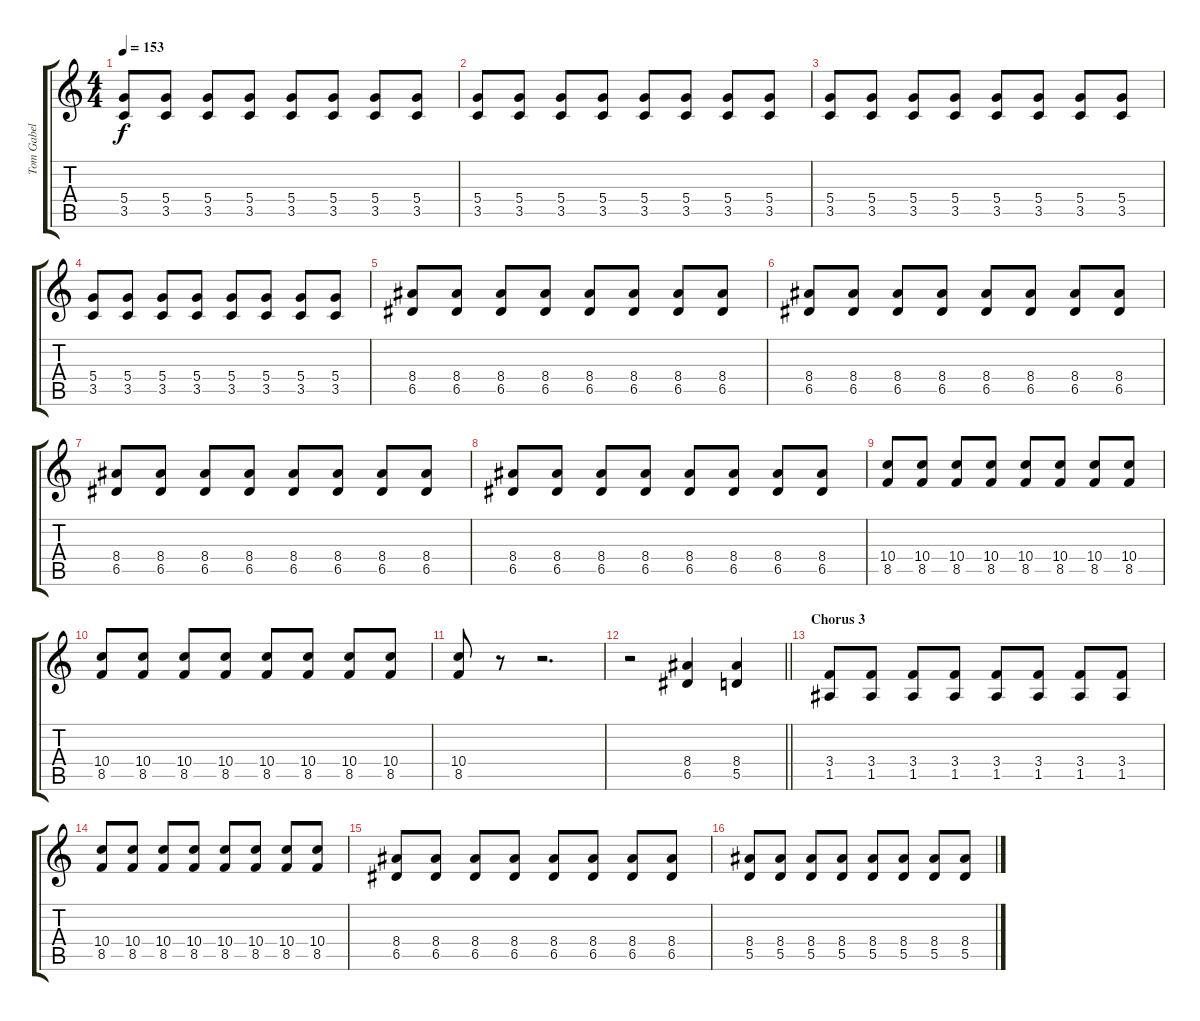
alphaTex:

\track ("Tom Gabel (Rhythm Guitar)" "Tom Gabel ") {instrument overdrivenguitar}
\staff {score tabs}
\tuning (E4 B3 G3 D3 A2 E2) {hide}
\ts (4 4)
\tempo 153
\clef g2
\ks c
(5.4 3.5).8{dy f} (5.4 3.5).8 (5.4 3.5).8 (5.4 3.5).8 (5.4 3.5).8 (5.4 3.5).8 (5.4 3.5).8 (5.4 3.5).8 |
(5.4 3.5).8 (5.4 3.5).8 (5.4 3.5).8 (5.4 3.5).8 (5.4 3.5).8 (5.4 3.5).8 (5.4 3.5).8 (5.4 3.5).8 |
(5.4 3.5).8 (5.4 3.5).8 (5.4 3.5).8 (5.4 3.5).8 (5.4 3.5).8 (5.4 3.5).8 (5.4 3.5).8 (5.4 3.5).8 |
(5.4 3.5).8 (5.4 3.5).8 (5.4 3.5).8 (5.4 3.5).8 (5.4 3.5).8 (5.4 3.5).8 (5.4 3.5).8 (5.4 3.5).8 |
(8.4 6.5).8 (8.4 6.5).8 (8.4 6.5).8 (8.4 6.5).8 (8.4 6.5).8 (8.4 6.5).8 (8.4 6.5).8 (8.4 6.5).8 |
(8.4 6.5).8 (8.4 6.5).8 (8.4 6.5).8 (8.4 6.5).8 (8.4 6.5).8 (8.4 6.5).8 (8.4 6.5).8 (8.4 6.5).8 |
(8.4 6.5).8 (8.4 6.5).8 (8.4 6.5).8 (8.4 6.5).8 (8.4 6.5).8 (8.4 6.5).8 (8.4 6.5).8 (8.4 6.5).8 |
(8.4 6.5).8 (8.4 6.5).8 (8.4 6.5).8 (8.4 6.5).8 (8.4 6.5).8 (8.4 6.5).8 (8.4 6.5).8 (8.4 6.5).8 |
(10.4 8.5).8 (10.4 8.5).8 (10.4 8.5).8 (10.4 8.5).8 (10.4 8.5).8 (10.4 8.5).8 (10.4 8.5).8 (10.4 8.5).8 |
(10.4 8.5).8 (10.4 8.5).8 (10.4 8.5).8 (10.4 8.5).8 (10.4 8.5).8 (10.4 8.5).8 (10.4 8.5).8 (10.4 8.5).8 |
(10.4 8.5).8 r.8 r.2{d} |
\barLineRight lightlight
r.2 (8.4 6.5).4 (8.4 5.5).4 |
\section ("" "Chorus 3")
(3.4 1.5).8 (3.4 1.5).8 (3.4 1.5).8 (3.4 1.5).8 (3.4 1.5).8 (3.4 1.5).8 (3.4 1.5).8 (3.4 1.5).8 |
(10.4 8.5).8 (10.4 8.5).8 (10.4 8.5).8 (10.4 8.5).8 (10.4 8.5).8 (10.4 8.5).8 (10.4 8.5).8 (10.4 8.5).8 |
(8.4 6.5).8 (8.4 6.5).8 (8.4 6.5).8 (8.4 6.5).8 (8.4 6.5).8 (8.4 6.5).8 (8.4 6.5).8 (8.4 6.5).8 |
(8.4 5.5).8 (8.4 5.5).8 (8.4 5.5).8 (8.4 5.5).8 (8.4 5.5).8 (8.4 5.5).8 (8.4 5.5).8 (8.4 5.5).8
